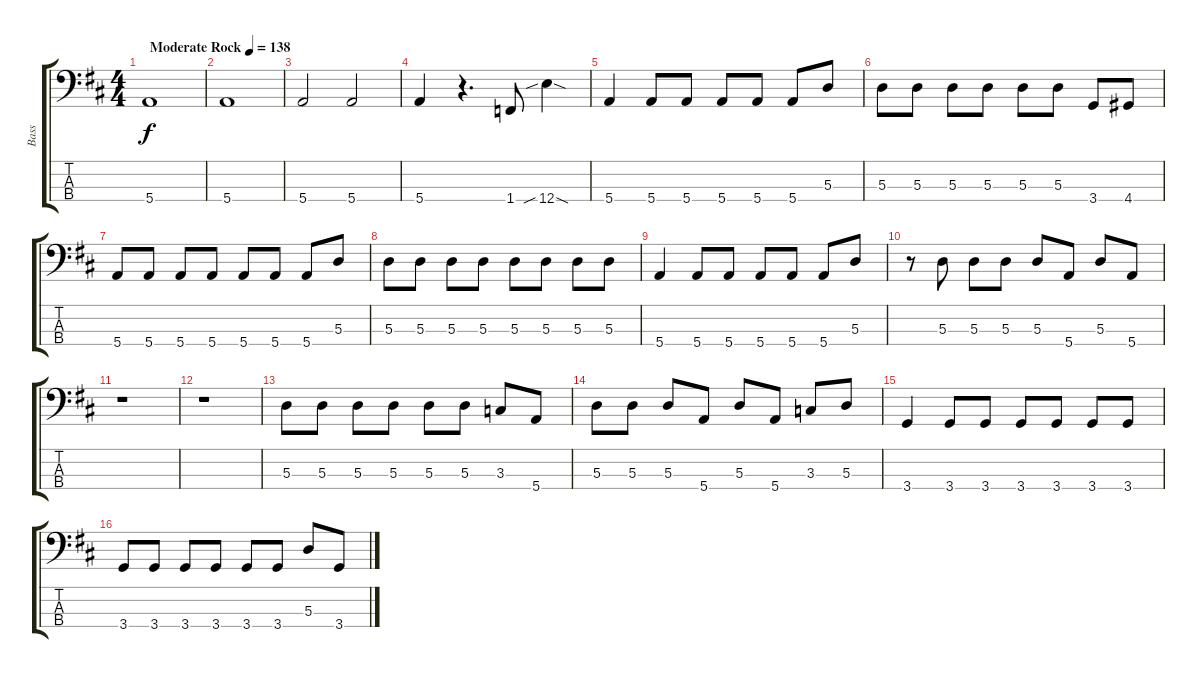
\track ("Bass" "Bass") {instrument electricbasspick}
\staff {score tabs}
\tuning (G2 D2 A1 E1) {hide}
\ts (4 4)
\tempo (138 "Moderate Rock")
\clef f4
\ks d
5.4.1{dy f instrument electricbasspick} |
5.4.1 |
5.4.2 5.4.2 |
5.4.4 r.4{d} 1.4.8 12.4{sib sod}.4 |
5.4.4 5.4.8 5.4.8 5.4.8 5.4.8 5.4.8 5.3.8 |
5.3.8 5.3.8 5.3.8 5.3.8 5.3.8 5.3.8 3.4.8 4.4.8 |
5.4.8 5.4.8 5.4.8 5.4.8 5.4.8 5.4.8 5.4.8 5.3.8 |
5.3.8 5.3.8 5.3.8 5.3.8 5.3.8 5.3.8 5.3.8 5.3.8 |
5.4.4 5.4.8 5.4.8 5.4.8 5.4.8 5.4.8 5.3.8 |
r.8 5.3.8 5.3.8 5.3.8 5.3.8 5.4.8 5.3.8 5.4.8 |
r.1 |
r.1 |
5.3.8 5.3.8 5.3.8 5.3.8 5.3.8 5.3.8 3.3.8 5.4.8 |
5.3.8 5.3.8 5.3.8 5.4.8 5.3.8 5.4.8 3.3.8 5.3.8 |
3.4.4 3.4.8 3.4.8 3.4.8 3.4.8 3.4.8 3.4.8 |
3.4.8 3.4.8 3.4.8 3.4.8 3.4.8 3.4.8 5.3.8 3.4.8
